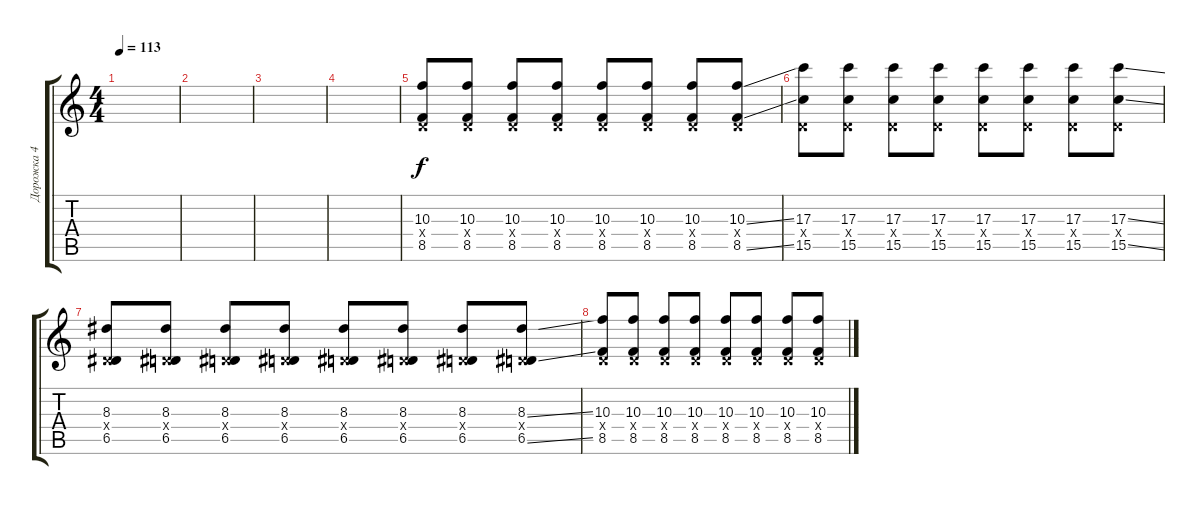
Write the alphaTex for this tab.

\track ("Дорожка 4" "Дорожка 4") {instrument distortionguitar}
\staff {score tabs}
\tuning (E4 B3 G3 D3 A2 E2) {hide}
\ts (4 4)
\tempo 113
\clef g2
\ks c
|
|
|
|
(10.3 0.4{x} 8.5).8 (10.3 0.4{x} 8.5).8 (10.3 0.4{x} 8.5).8 (10.3 0.4{x} 8.5).8 (10.3 0.4{x} 8.5).8 (10.3 0.4{x} 8.5).8 (10.3 0.4{x} 8.5).8 (10.3{ss} 0.4{x} 8.5{ss}).8 |
(17.3 0.4{x} 15.5).8 (17.3 0.4{x} 15.5).8 (17.3 0.4{x} 15.5).8 (17.3 0.4{x} 15.5).8 (17.3 0.4{x} 15.5).8 (17.3 0.4{x} 15.5).8 (17.3 0.4{x} 15.5).8 (17.3{ss} 0.4{x} 15.5{ss}).8 |
(8.3 0.4{x} 6.5).8 (8.3 0.4{x} 6.5).8 (8.3 0.4{x} 6.5).8 (8.3 0.4{x} 6.5).8 (8.3 0.4{x} 6.5).8 (8.3 0.4{x} 6.5).8 (8.3 0.4{x} 6.5).8 (8.3{ss} 0.4{x} 6.5{ss}).8 |
(10.3 0.4{x} 8.5).8 (10.3 0.4{x} 8.5).8 (10.3 0.4{x} 8.5).8 (10.3 0.4{x} 8.5).8 (10.3 0.4{x} 8.5).8 (10.3 0.4{x} 8.5).8 (10.3 0.4{x} 8.5).8 (10.3 0.4{x} 8.5).8
